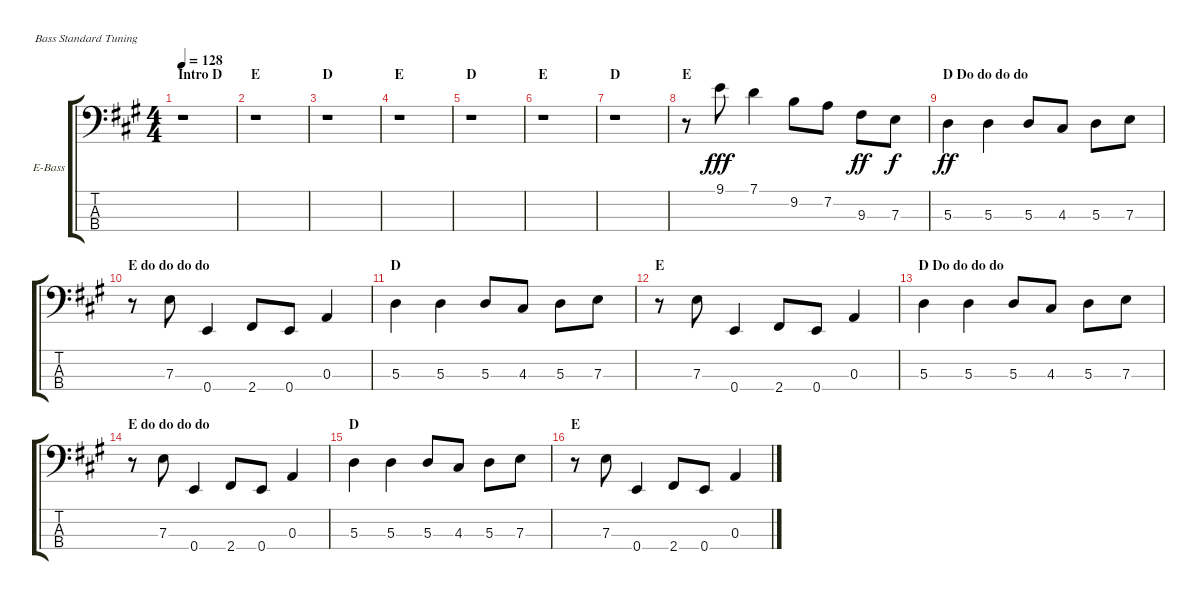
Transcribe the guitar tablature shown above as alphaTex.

\bracketExtendMode groupsimilarinstruments
\firstSystemTrackNameOrientation horizontal
\otherSystemsTrackNameOrientation horizontal
\track ("Electric Bass" "E-Bass") {instrument electricbassfinger}
\staff {score tabs}
\tuning (G2 D2 A1 E1)
\ts (4 4)
\beaming (8 2 2 2 2)
\section ("" "Intro D")
\tempo 128
\clef f4
\ks a
r.1{dy fff instrument electricbassfinger} |
\section ("" "E")
r.1 |
\section ("" "D")
r.1 |
\section ("" "E")
r.1 |
\section ("" "D")
r.1 |
\section ("" "E")
r.1 |
\section ("" "D")
r.1 |
\section ("" "E")
r.8 9.1.8 7.1.4 9.2.8 7.2.8 9.3.8{dy ff} 7.3.8{dy f} |
\section ("" "D Do do do do")
5.3.4{dy ff} 5.3.4 5.3.8 4.3.8 5.3.8 7.3.8 |
\section ("" "E do do do do")
r.8 7.3.8 0.4.4 2.4.8 0.4.8 0.3.4 |
\section ("" "D")
5.3.4 5.3.4 5.3.8 4.3.8 5.3.8 7.3.8 |
\section ("" "E")
r.8 7.3.8 0.4.4 2.4.8 0.4.8 0.3.4 |
\section ("" "D Do do do do")
5.3.4 5.3.4 5.3.8 4.3.8 5.3.8 7.3.8 |
\section ("" "E do do do do")
r.8 7.3.8 0.4.4 2.4.8 0.4.8 0.3.4 |
\section ("" "D")
5.3.4 5.3.4 5.3.8 4.3.8 5.3.8 7.3.8 |
\section ("" "E")
r.8 7.3.8 0.4.4 2.4.8 0.4.8 0.3.4
